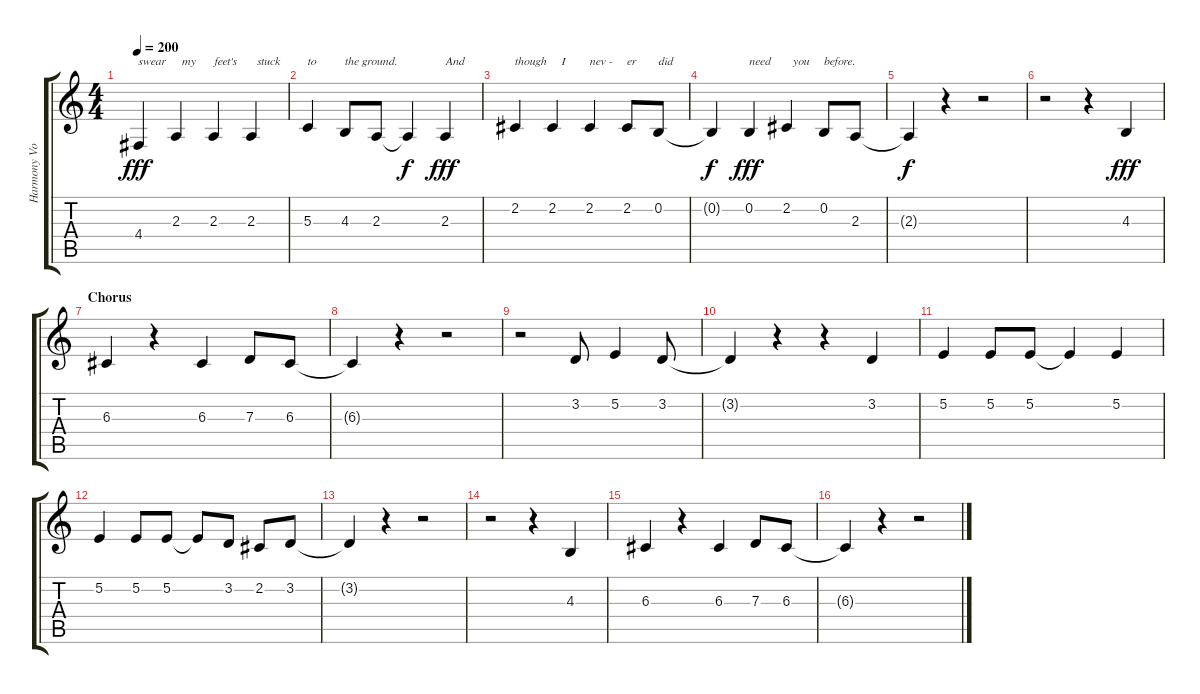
\track ("Harmony Vocal" "Harmony Vo") {instrument altosax}
\staff {score tabs}
\tuning (E4 B3 G3 D3 A2 E2) {hide}
\ts (4 4)
\tempo 200
\clef g2
\ks c
4.4.4{txt "swear" dy fff} 2.3.4{txt "  my"} 2.3.4{txt "feet's"} 2.3.4{txt "  stuck"} |
5.3.4{txt "to"} 4.3.8{txt "the ground."} 2.3.8{txt " "} 2.3{t}.4{txt " " dy f} 2.3.4{txt "And" dy fff} |
2.2.4{txt "though"} 2.2.4{txt "   I"} 2.2.4{txt "nev -"} 2.2.8{txt "er"} 0.2.8{txt "did"} |
0.2{t}.4{dy f} 0.2.4{txt "need" dy fff} 2.2.4{txt "  you"} 0.2.8{txt "before."} 2.3.8 |
2.3{t}.4{txt " " dy f} r.4 r.2 |
r.2 r.4 4.3.4{dy fff} |
\section ("" "Chorus")
6.3.4 r.4 6.3.4 7.3.8 6.3.8 |
6.3{t}.4 r.4 r.2 |
r.2 3.2.8 5.2.4 3.2.8 |
3.2{t}.4 r.4 r.4 3.2.4 |
5.2.4 5.2.8 5.2.8 5.2{t}.4 5.2.4 |
5.2.4 5.2.8 5.2.8 5.2{t}.8 3.2.8 2.2.8 3.2.8 |
3.2{t}.4 r.4 r.2 |
r.2 r.4 4.3.4 |
6.3.4 r.4 6.3.4 7.3.8 6.3.8 |
6.3{t}.4 r.4 r.2
